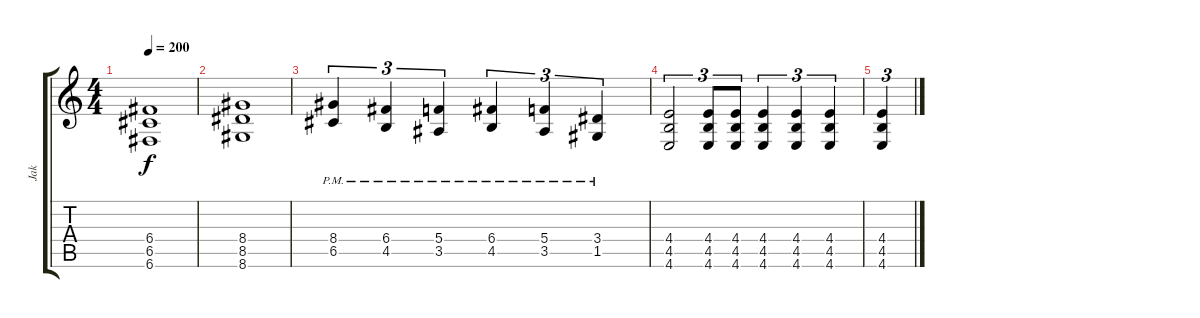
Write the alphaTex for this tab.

\track ("Jak" "Jak") {instrument overdrivenguitar}
\staff {score tabs}
\tuning (D4 A3 F3 C3 G2 C2) {hide}
\ts (4 4)
\tempo 200
\clef g2
\ks c
(6.4 6.5 6.6).1{dy f} |
(8.4 8.5 8.6).1 |
(8.4{pm} 6.5{pm}).4{tu (3 2)} (6.4{pm} 4.5{pm}).4{tu (3 2)} (5.4{pm} 3.5{pm}).4{tu (3 2)} (6.4{pm} 4.5{pm}).4{tu (3 2)} (5.4{pm} 3.5{pm}).4{tu (3 2)} (3.4{pm} 1.5{pm}).4{tu (3 2)} |
(4.4 4.5 4.6).2{tu (3 2)} (4.4 4.5 4.6).8{tu (3 2)} (4.4 4.5 4.6).8{tu (3 2)} (4.4 4.5 4.6).4{tu (3 2)} (4.4 4.5 4.6).4{tu (3 2)} (4.4 4.5 4.6).4{tu (3 2)} |
(4.4 4.5 4.6).4{tu (3 2)}
